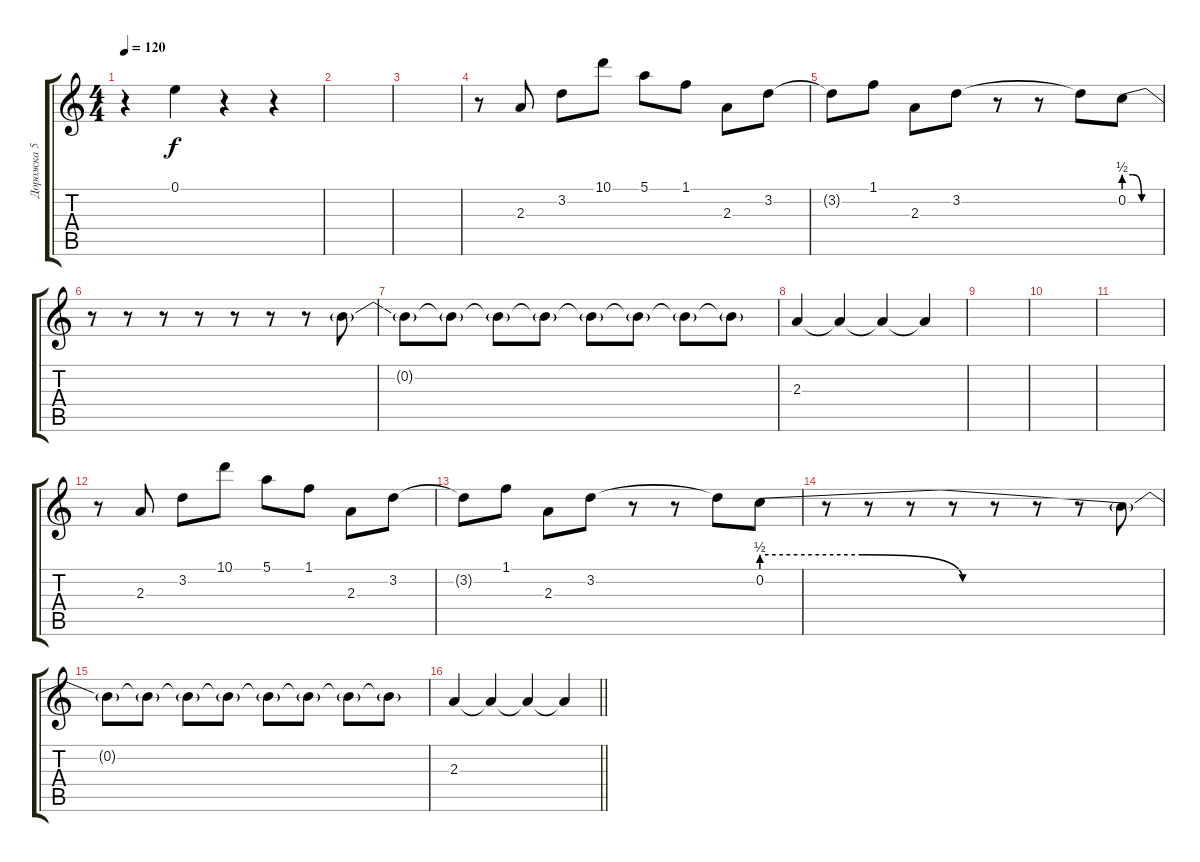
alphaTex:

\track ("Дорожка 5" "Дорожка 5") {instrument overdrivenguitar}
\staff {score tabs}
\tuning (E4 B3 G3 D3 A2 E2) {hide}
\ts (4 4)
\tempo 120
\clef g2
\ks c
r.4{dy f} 0.1{t}.4 r.4 r.4 |
|
|
r.8 2.3.8 3.2.8 10.1.8 5.1.8 1.1.8 2.3.8 3.2.8 |
3.2{t}.8 1.1.8 2.3.8 3.2.8 r.8 r.8 3.2{t}.8 0.2{be (custom 0 2 15 2 30 0 60 0)}.8 |
r.8 r.8 r.8 r.8 r.8 r.8 r.8 0.2{t}.8 |
0.2{t}.8 0.2{t}.8 0.2{t}.8 0.2{t}.8 0.2{t}.8 0.2{t}.8 0.2{t}.8 0.2{t}.8 |
2.3.4 2.3{t}.4 2.3{t}.4 2.3{t}.4 |
|
|
|
r.8 2.3.8 3.2.8 10.1.8 5.1.8 1.1.8 2.3.8 3.2.8 |
3.2{t}.8 1.1.8 2.3.8 3.2.8 r.8 r.8 3.2{t}.8 0.2{be (custom 0 2 15 2 30 0 60 0)}.8 |
r.8 r.8 r.8 r.8 r.8 r.8 r.8 0.2{t}.8 |
0.2{t}.8 0.2{t}.8 0.2{t}.8 0.2{t}.8 0.2{t}.8 0.2{t}.8 0.2{t}.8 0.2{t}.8 |
\barLineRight lightlight
2.3.4 2.3{t}.4 2.3{t}.4 2.3{t}.4
